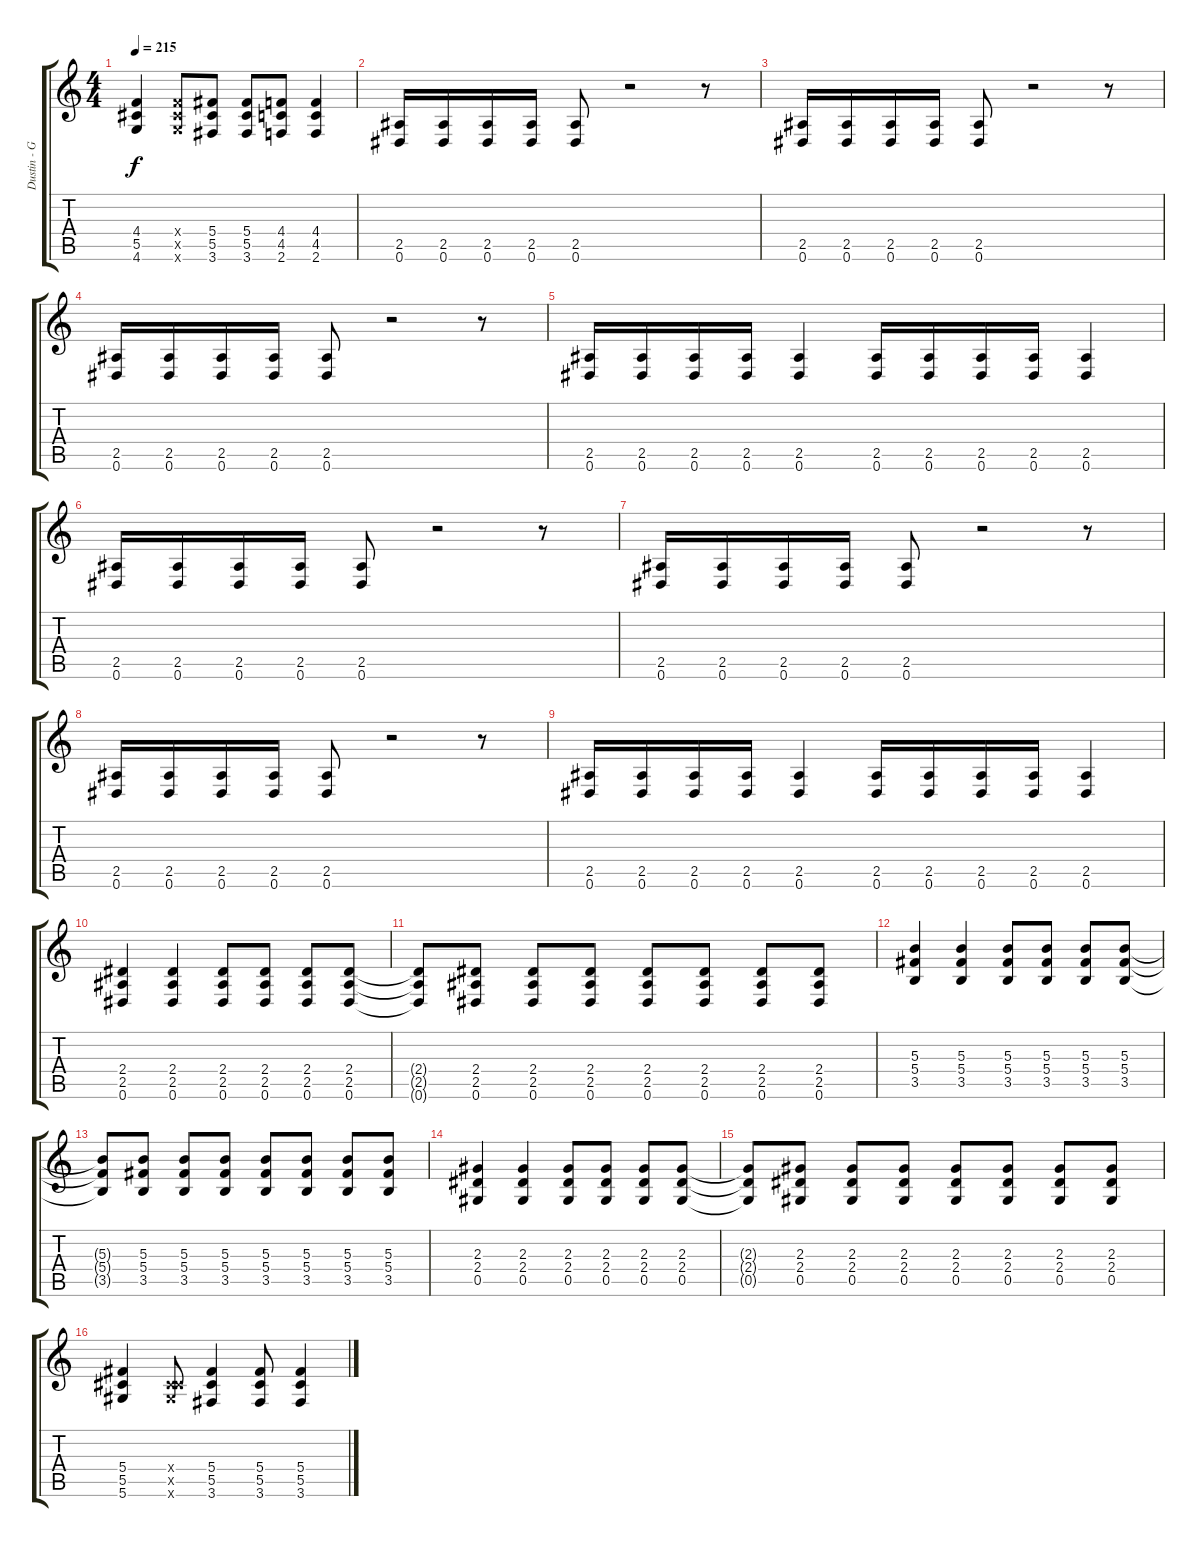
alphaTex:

\track ("Dustin - Guitar" "Dustin - G") {instrument overdrivenguitar}
\staff {score tabs}
\tuning (Eb4 Bb3 Gb3 Db3 Ab2 Eb2) {hide}
\ts (4 4)
\tempo 215
\clef g2
\ks c
(4.4 5.5 4.6).4{dy f} (4.4{x} 5.5{x} 4.6{x}).8 (5.4 5.5 3.6).8 (5.4 5.5 3.6).8 (4.4 4.5 2.6).8 (4.4 4.5 2.6).4 |
(2.5 0.6).16 (2.5 0.6).16 (2.5 0.6).16 (2.5 0.6).16 (2.5 0.6).8 r.2 r.8 |
(2.5 0.6).16 (2.5 0.6).16 (2.5 0.6).16 (2.5 0.6).16 (2.5 0.6).8 r.2 r.8 |
(2.5 0.6).16 (2.5 0.6).16 (2.5 0.6).16 (2.5 0.6).16 (2.5 0.6).8 r.2 r.8 |
(2.5 0.6).16 (2.5 0.6).16 (2.5 0.6).16 (2.5 0.6).16 (2.5 0.6).4 (2.5 0.6).16 (2.5 0.6).16 (2.5 0.6).16 (2.5 0.6).16 (2.5 0.6).4 |
(2.5 0.6).16 (2.5 0.6).16 (2.5 0.6).16 (2.5 0.6).16 (2.5 0.6).8 r.2 r.8 |
(2.5 0.6).16 (2.5 0.6).16 (2.5 0.6).16 (2.5 0.6).16 (2.5 0.6).8 r.2 r.8 |
(2.5 0.6).16 (2.5 0.6).16 (2.5 0.6).16 (2.5 0.6).16 (2.5 0.6).8 r.2 r.8 |
(2.5 0.6).16 (2.5 0.6).16 (2.5 0.6).16 (2.5 0.6).16 (2.5 0.6).4 (2.5 0.6).16 (2.5 0.6).16 (2.5 0.6).16 (2.5 0.6).16 (2.5 0.6).4 |
(2.4 2.5 0.6).4 (2.4 2.5 0.6).4 (2.4 2.5 0.6).8 (2.4 2.5 0.6).8 (2.4 2.5 0.6).8 (2.4 2.5 0.6).8 |
(2.4{t} 2.5{t} 0.6{t}).8 (2.4 2.5 0.6).8 (2.4 2.5 0.6).8 (2.4 2.5 0.6).8 (2.4 2.5 0.6).8 (2.4 2.5 0.6).8 (2.4 2.5 0.6).8 (2.4 2.5 0.6).8 |
(5.3 5.4 3.5).4 (5.3 5.4 3.5).4 (5.3 5.4 3.5).8 (5.3 5.4 3.5).8 (5.3 5.4 3.5).8 (5.3 5.4 3.5).8 |
(5.3{t} 5.4{t} 3.5{t}).8 (5.3 5.4 3.5).8 (5.3 5.4 3.5).8 (5.3 5.4 3.5).8 (5.3 5.4 3.5).8 (5.3 5.4 3.5).8 (5.3 5.4 3.5).8 (5.3 5.4 3.5).8 |
(2.3 2.4 0.5).4 (2.3 2.4 0.5).4 (2.3 2.4 0.5).8 (2.3 2.4 0.5).8 (2.3 2.4 0.5).8 (2.3 2.4 0.5).8 |
(2.3{t} 2.4{t} 0.5{t}).8 (2.3 2.4 0.5).8 (2.3 2.4 0.5).8 (2.3 2.4 0.5).8 (2.3 2.4 0.5).8 (2.3 2.4 0.5).8 (2.3 2.4 0.5).8 (2.3 2.4 0.5).8 |
(5.4 5.5 5.6).4 (0.4{x} 5.5{x} 5.6{x}).8 (5.4 5.5 3.6).4 (5.4 5.5 3.6).8 (5.4 5.5 3.6).4
